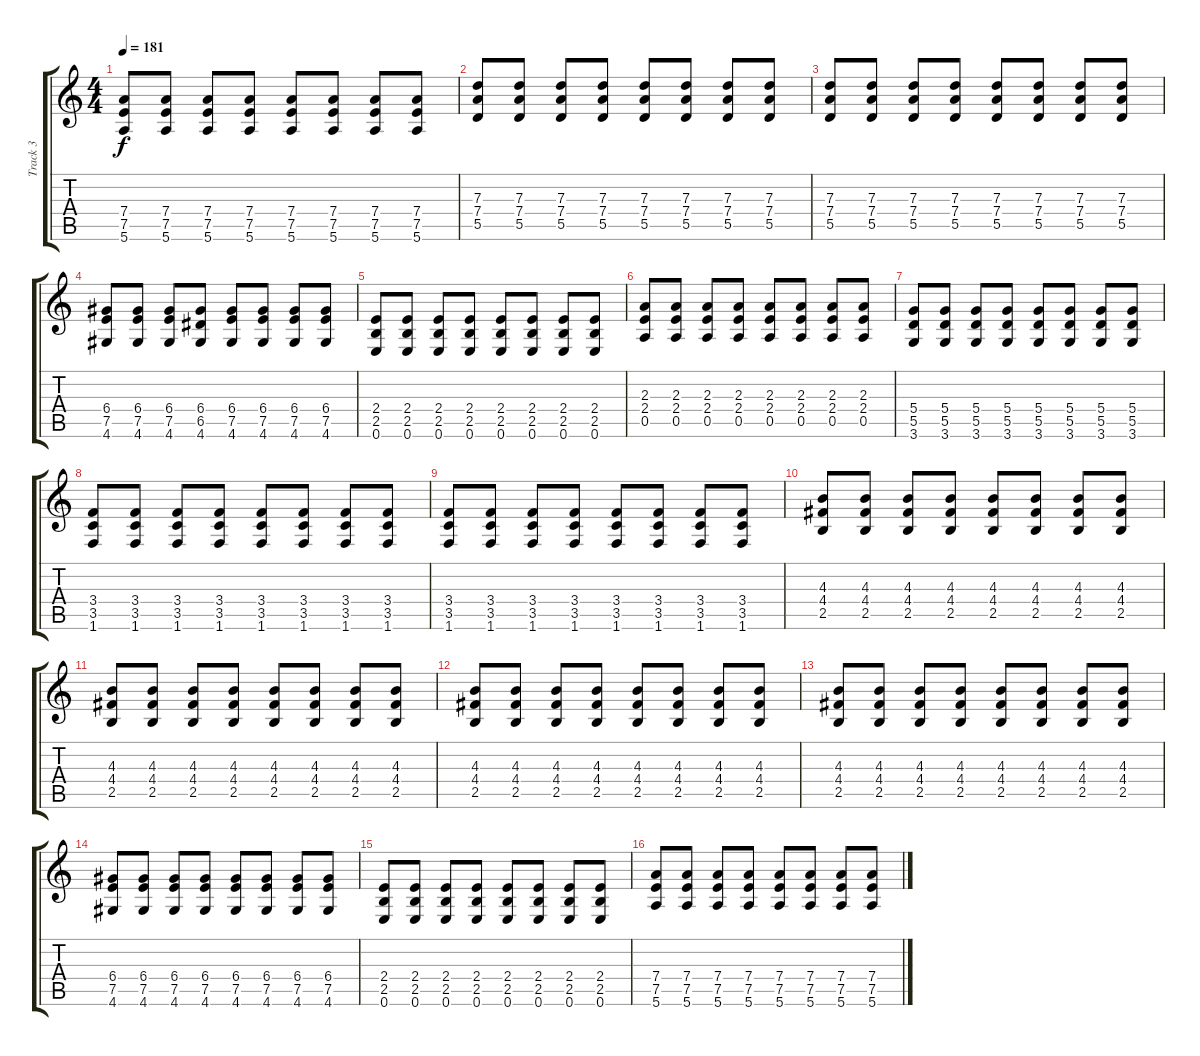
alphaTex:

\track ("Track 3" "Track 3") {instrument distortionguitar}
\staff {score tabs}
\tuning (E4 B3 G3 D3 A2 E2) {hide}
\ts (4 4)
\tempo 181
\clef g2
\ks c
(7.4 7.5 5.6).8{dy f} (7.4 7.5 5.6).8 (7.4 7.5 5.6).8 (7.4 7.5 5.6).8 (7.4 7.5 5.6).8 (7.4 7.5 5.6).8 (7.4 7.5 5.6).8 (7.4 7.5 5.6).8 |
(7.3 7.4 5.5).8 (7.3 7.4 5.5).8 (7.3 7.4 5.5).8 (7.3 7.4 5.5).8 (7.3 7.4 5.5).8 (7.3 7.4 5.5).8 (7.3 7.4 5.5).8 (7.3 7.4 5.5).8 |
(7.3 7.4 5.5).8 (7.3 7.4 5.5).8 (7.3 7.4 5.5).8 (7.3 7.4 5.5).8 (7.3 7.4 5.5).8 (7.3 7.4 5.5).8 (7.3 7.4 5.5).8 (7.3 7.4 5.5).8 |
(6.4 7.5 4.6).8 (6.4 7.5 4.6).8 (6.4 7.5 4.6).8 (6.4 6.5 4.6).8 (6.4 7.5 4.6).8 (6.4 7.5 4.6).8 (6.4 7.5 4.6).8 (6.4 7.5 4.6).8 |
(2.4 2.5 0.6).8 (2.4 2.5 0.6).8 (2.4 2.5 0.6).8 (2.4 2.5 0.6).8 (2.4 2.5 0.6).8 (2.4 2.5 0.6).8 (2.4 2.5 0.6).8 (2.4 2.5 0.6).8 |
(2.3 2.4 0.5).8 (2.3 2.4 0.5).8 (2.3 2.4 0.5).8 (2.3 2.4 0.5).8 (2.3 2.4 0.5).8 (2.3 2.4 0.5).8 (2.3 2.4 0.5).8 (2.3 2.4 0.5).8 |
(5.4 5.5 3.6).8 (5.4 5.5 3.6).8 (5.4 5.5 3.6).8 (5.4 5.5 3.6).8 (5.4 5.5 3.6).8 (5.4 5.5 3.6).8 (5.4 5.5 3.6).8 (5.4 5.5 3.6).8 |
(3.4 3.5 1.6).8 (3.4 3.5 1.6).8 (3.4 3.5 1.6).8 (3.4 3.5 1.6).8 (3.4 3.5 1.6).8 (3.4 3.5 1.6).8 (3.4 3.5 1.6).8 (3.4 3.5 1.6).8 |
(3.4 3.5 1.6).8 (3.4 3.5 1.6).8 (3.4 3.5 1.6).8 (3.4 3.5 1.6).8 (3.4 3.5 1.6).8 (3.4 3.5 1.6).8 (3.4 3.5 1.6).8 (3.4 3.5 1.6).8 |
(4.3 4.4 2.5).8 (4.3 4.4 2.5).8 (4.3 4.4 2.5).8 (4.3 4.4 2.5).8 (4.3 4.4 2.5).8 (4.3 4.4 2.5).8 (4.3 4.4 2.5).8 (4.3 4.4 2.5).8 |
(4.3 4.4 2.5).8 (4.3 4.4 2.5).8 (4.3 4.4 2.5).8 (4.3 4.4 2.5).8 (4.3 4.4 2.5).8 (4.3 4.4 2.5).8 (4.3 4.4 2.5).8 (4.3 4.4 2.5).8 |
(4.3 4.4 2.5).8 (4.3 4.4 2.5).8 (4.3 4.4 2.5).8 (4.3 4.4 2.5).8 (4.3 4.4 2.5).8 (4.3 4.4 2.5).8 (4.3 4.4 2.5).8 (4.3 4.4 2.5).8 |
(4.3 4.4 2.5).8 (4.3 4.4 2.5).8 (4.3 4.4 2.5).8 (4.3 4.4 2.5).8 (4.3 4.4 2.5).8 (4.3 4.4 2.5).8 (4.3 4.4 2.5).8 (4.3 4.4 2.5).8 |
(6.4 7.5 4.6).8 (6.4 7.5 4.6).8 (6.4 7.5 4.6).8 (6.4 7.5 4.6).8 (6.4 7.5 4.6).8 (6.4 7.5 4.6).8 (6.4 7.5 4.6).8 (6.4 7.5 4.6).8 |
(2.4 2.5 0.6).8 (2.4 2.5 0.6).8 (2.4 2.5 0.6).8 (2.4 2.5 0.6).8 (2.4 2.5 0.6).8 (2.4 2.5 0.6).8 (2.4 2.5 0.6).8 (2.4 2.5 0.6).8 |
(7.4 7.5 5.6).8{volume 11 balance 16} (7.4 7.5 5.6).8 (7.4 7.5 5.6).8 (7.4 7.5 5.6).8 (7.4 7.5 5.6).8 (7.4 7.5 5.6).8 (7.4 7.5 5.6).8 (7.4 7.5 5.6).8
